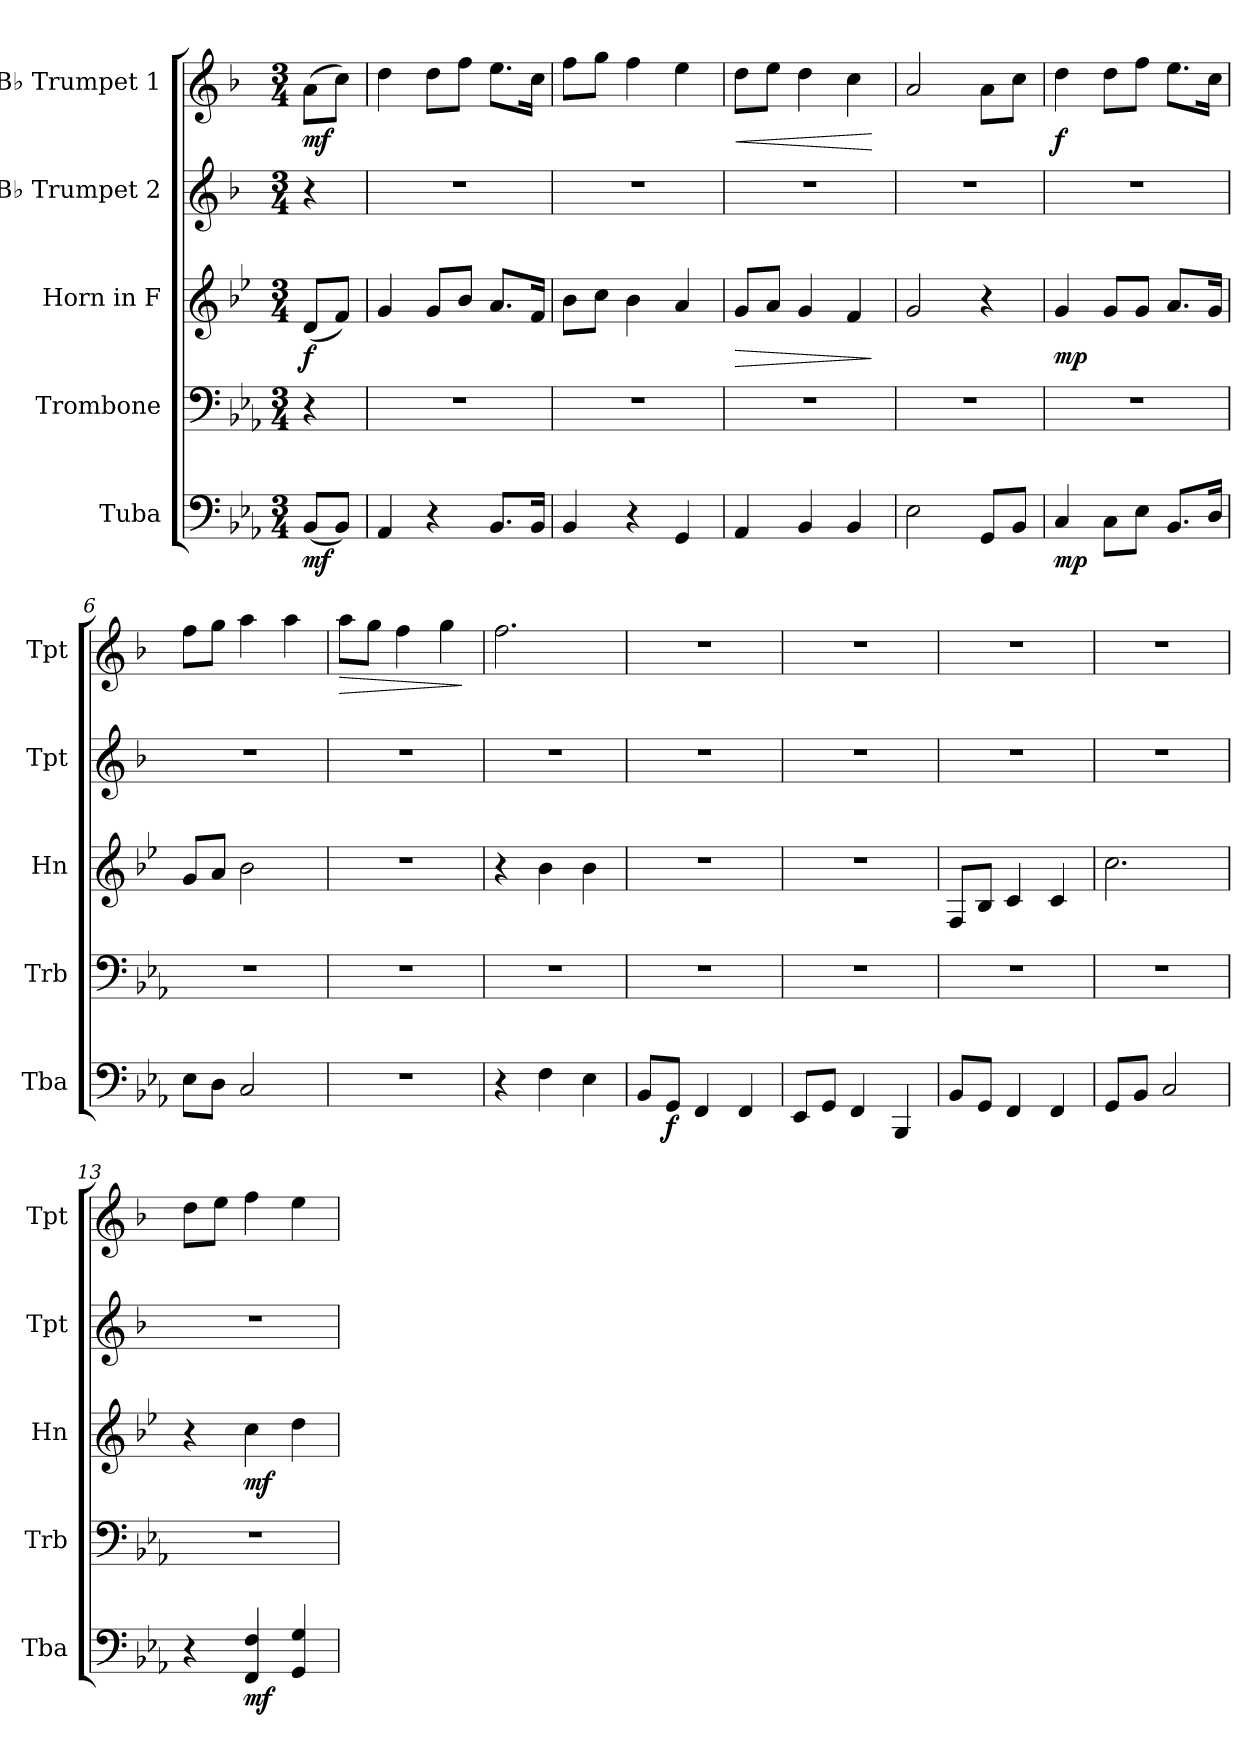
**kern	**dynam	**kern	**kern	**dynam	**kern	**kern	**dynam
*part5	*part5	*part4	*part3	*part3	*part2	*part1	*part1
*staff5	*staff5	*staff4	*staff3	*staff3	*staff2	*staff1	*staff1
*I"Tuba	*	*I"Trombone	*I"Horn in F	*	*I"B♭ Trumpet 2	*I"B♭ Trumpet 1	*
*I'Tba	*	*I'Trb	*I'Hn	*	*I'Tpt	*I'Tpt	*
*clefF4	*	*clefF4	*clefG2	*	*clefG2	*clefG2	*
*	*	*	*ITrd4c7	*	*ITrd1c2	*ITrd1c2	*
*k[b-e-a-]	*	*k[b-e-a-]	*k[b-e-a-]	*	*k[b-e-a-]	*k[b-e-a-]	*
*M3/4	*	*M3/4	*M3/4	*	*M3/4	*M3/4	*
*MM80	*	*MM80	*MM80	*	*MM80	*MM80	*
=	=	=	=	=	=	=	=
!	!LO:DY:b	!	!	!LO:DY:b	!	!	!LO:DY:b
(8BB-/L	mf	4r	(8G/L	f	4r	(8g\L	mf
8BB-/J)	.	.	8B-/J)	.	.	8b-\J)	.
=1	=1	=1	=1	=1	=1	=1	=1
4AA-/	.	2.r	4c/	.	2.r	4cc\	.
4r	.	.	8c/L	.	.	8cc\L	.
.	.	.	8e-/J	.	.	8ee-\J	.
8.BB-/L	.	.	8.d/L	.	.	8.dd\L	.
16BB-/Jk	.	.	16B-/Jk	.	.	16b-\Jk	.
=2	=2	=2	=2	=2	=2	=2	=2
4BB-/	.	2.r	8e-\L	.	2.r	8ee-\L	.
.	.	.	8f\J	.	.	8ff\J	.
4r	.	.	4e-\	.	.	4ee-\	.
4GG/	.	.	4d/	.	.	4dd\	.
=3	=3	=3	=3	=3	=3	=3	=3
!	!	!	!	!LO:HP:b	!	!	!LO:HP:b
4AA-/	.	2.r	8c/L	>	2.r	8cc\L	<
.	.	.	8d/J	.	.	8dd\J	.
4BB-/	.	.	4c/	.	.	4cc\	.
4BB-/	.	.	4B-/	.	.	4b-\	.
.	.	.	.	]	.	.	[
=4	=4	=4	=4	=4	=4	=4	=4
2E-\	.	2.r	2c/	.	2.r	2g/	.
8GG/L	.	.	4r	.	.	8g\L	.
8BB-/J	.	.	.	.	.	8b-\J	.
=5	=5	=5	=5	=5	=5	=5	=5
!	!LO:DY:b	!	!	!LO:DY:b	!	!	!LO:DY:b
4C/	mp	2.r	4c/	mp	2.r	4cc\	f
8C\L	.	.	8c/L	.	.	8cc\L	.
8E-\J	.	.	8c/J	.	.	8ee-\J	.
8.BB-/L	.	.	8.d/L	.	.	8.dd\L	.
16D/Jk	.	.	16c/Jk	.	.	16b-\Jk	.
=6	=6	=6	=6	=6	=6	=6	=6
8E-\L	.	2.r	8c/L	.	2.r	8ee-\L	.
8D\J	.	.	8d/J	.	.	8ff\J	.
2C/	.	.	2e-\	.	.	4gg\	.
.	.	.	.	.	.	4gg\	.
!!LO:LB:g=z
=7	=7	=7	=7	=7	=7	=7	=7
!	!	!	!	!	!	!	!LO:HP:b
2.r	.	2.r	2.r	.	2.r	8gg\L	>
.	.	.	.	.	.	8ff\J	.
.	.	.	.	.	.	4ee-\	.
.	.	.	.	.	.	4ff\	.
.	.	.	.	.	.	.	]
=8	=8	=8	=8	=8	=8	=8	=8
4r	.	2.r	4r	.	2.r	2.ee-\	.
4F\	.	.	4e-\	.	.	.	.
4E-\	.	.	4e-\	.	.	.	.
=9	=9	=9	=9	=9	=9	=9	=9
8BB-/L	.	2.r	2.r	.	2.r	2.r	.
!	!LO:DY:b	!	!	!	!	!	!
8GG/J	f	.	.	.	.	.	.
4FF/	.	.	.	.	.	.	.
4FF/	.	.	.	.	.	.	.
=10	=10	=10	=10	=10	=10	=10	=10
8EE-/L	.	2.r	2.r	.	2.r	2.r	.
8GG/J	.	.	.	.	.	.	.
4FF/	.	.	.	.	.	.	.
4BBB-/	.	.	.	.	.	.	.
=11	=11	=11	=11	=11	=11	=11	=11
8BB-/L	.	2.r	8BB-/L	.	2.r	2.r	.
8GG/J	.	.	8E-/J	.	.	.	.
4FF/	.	.	4F/	.	.	.	.
4FF/	.	.	4F/	.	.	.	.
=12	=12	=12	=12	=12	=12	=12	=12
8GG/L	.	2.r	2.f\	.	2.r	2.r	.
8BB-/J	.	.	.	.	.	.	.
2C/	.	.	.	.	.	.	.
=13	=13	=13	=13	=13	=13	=13	=13
4r	.	2.r	4r	.	2.r	8cc\L	.
.	.	.	.	.	.	8dd\J	.
!	!LO:DY:b	!	!	!LO:DY:b	!	!	!
4FF/ 4F/	mf	.	4f\	mf	.	4ee-\	.
4GG/ 4G/	.	.	4g\	.	.	4dd\	.
=	=	=	=	=	=	=	=
*-	*-	*-	*-	*-	*-	*-	*-
